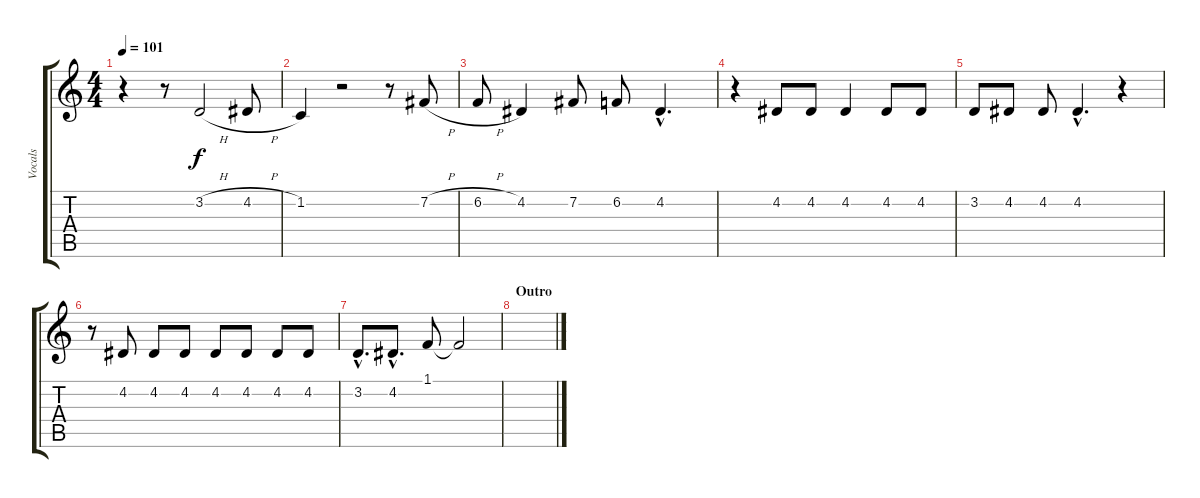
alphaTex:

\track ("Vocals" "Vocals") {instrument altosax}
\staff {score tabs}
\tuning (E4 B3 G3 D3 A2 E2) {hide}
\ts (4 4)
\tempo 101
\clef g2
\ks c
r.4{dy f} r.8 3.2{h}.2 4.2{h}.8 |
1.2.4 r.2 r.8 7.2{h}.8 |
6.2{h}.8 4.2.4 7.2.8 6.2.8 4.2{hac}.4{d} |
r.4 4.2.8 4.2.8 4.2.4 4.2.8 4.2.8 |
3.2.8 4.2.8 4.2.8 4.2{hac}.4{d} r.4 |
r.8 4.2.8 4.2.8 4.2.8 4.2.8 4.2.8 4.2.8 4.2.8 |
3.2{hac}.8{d} 4.2{hac}.8{d} 1.1.8 1.1{t}.2 |
\section ("" "Outro")
